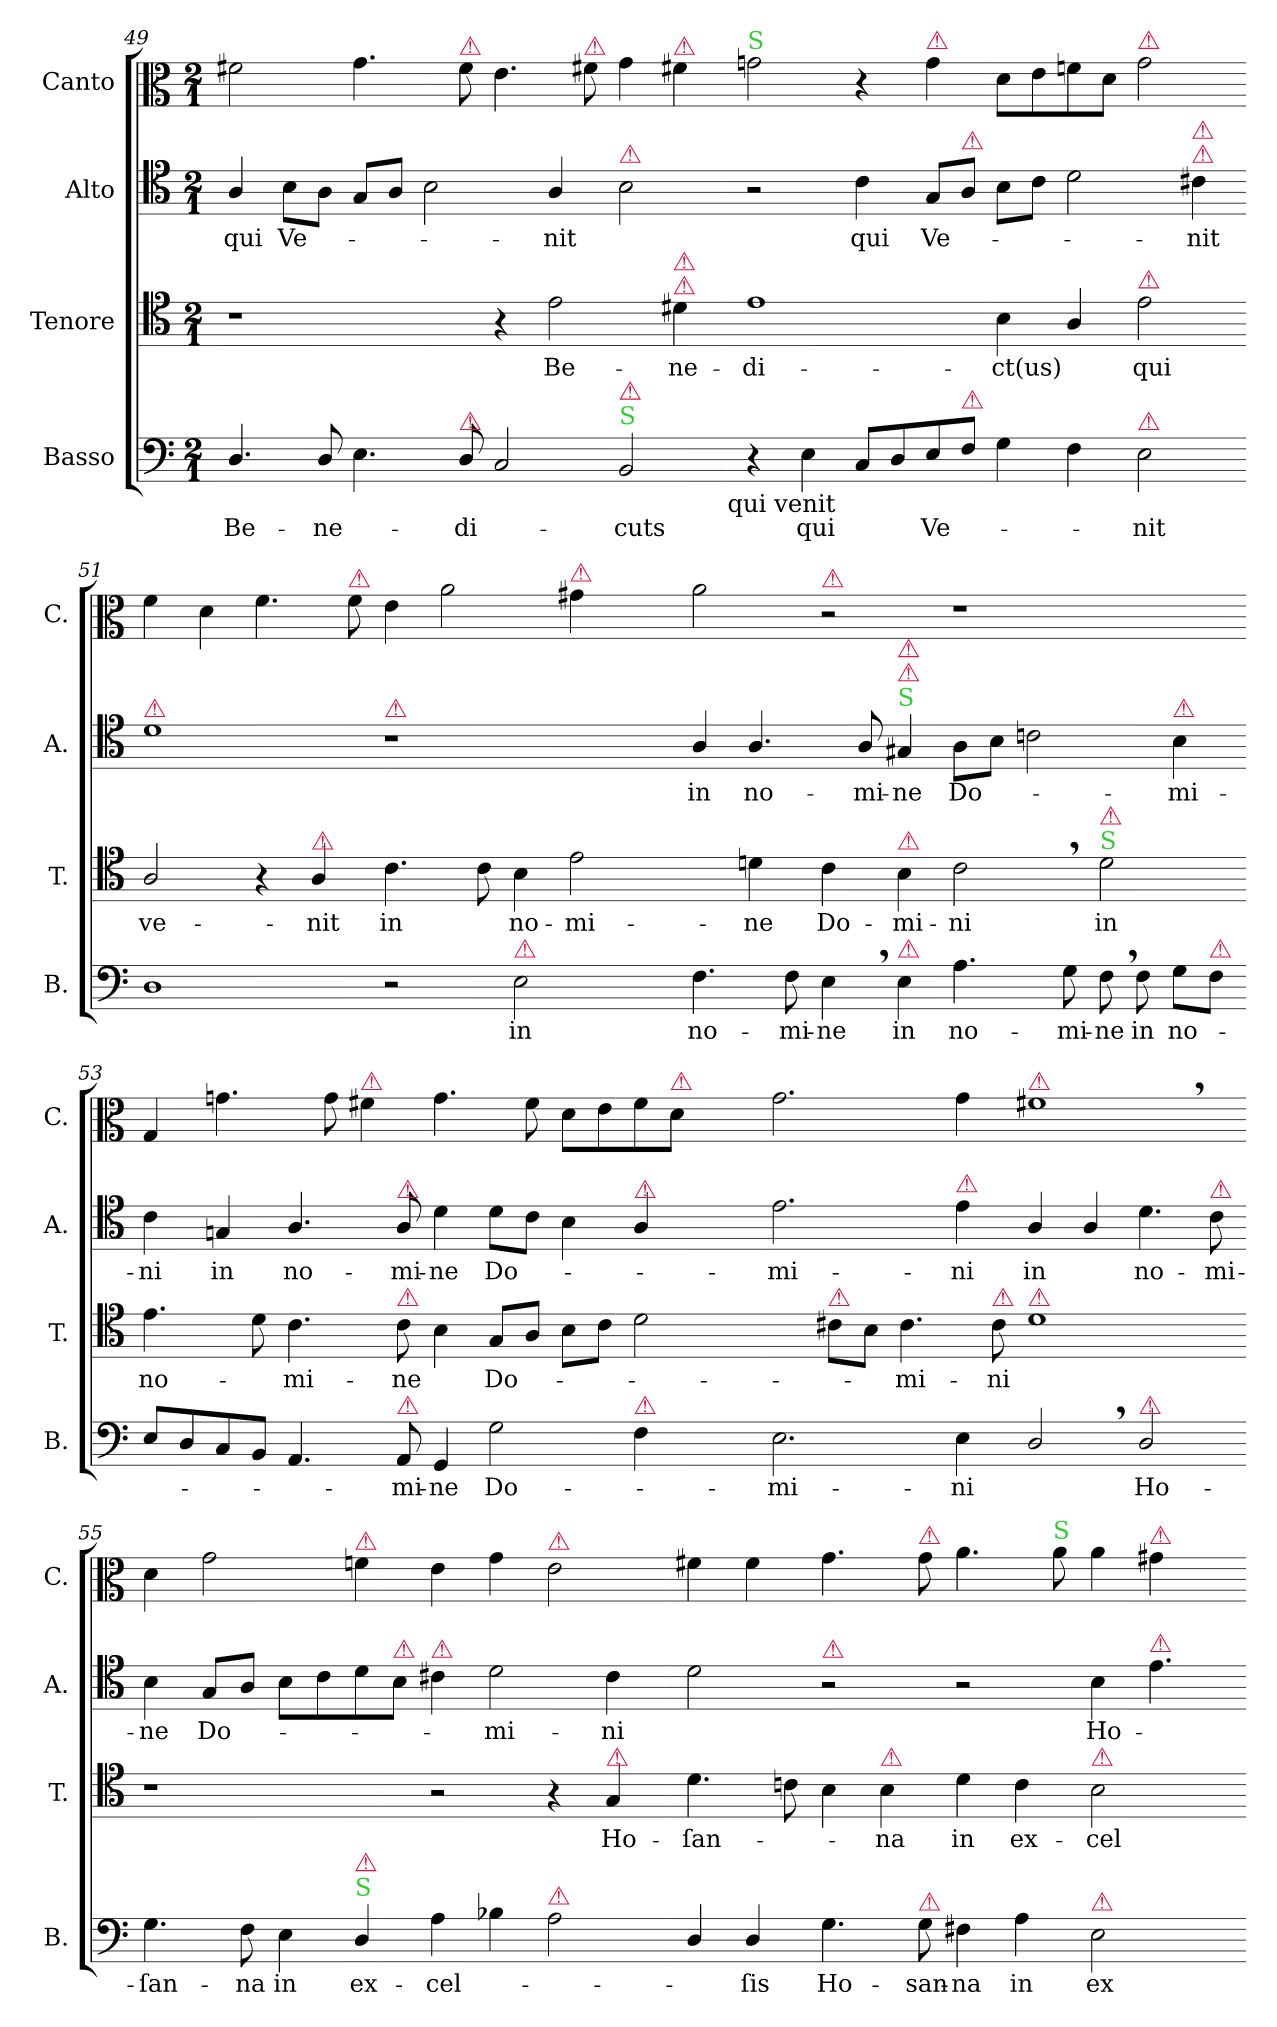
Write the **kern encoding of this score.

**kern	**text	**kern	**text	**kern	**text	**kern
*part4	*part4	*part3	*part3	*part2	*part2	*part1
*staff4	*staff4	*staff3	*staff3	*staff2	*staff2	*staff1
*I"Basso	*	*I"Tenore	*	*I"Alto	*	*I"Canto
*I'B.	*	*I'T.	*	*I'A.	*	*I'C.
*clefF4	*	*clefC4	*	*clefC4	*	*clefC3
*k[]	*	*k[]	*	*k[]	*	*k[]
*M2/1	*	*M2/1	*	*M2/1	*	*M2/1
=49	=49	=49	=49	=49	=49	=49
4.D/	Be-	1r	.	4A/	qui	2f#X\
.	.	.	.	8B\L	Ve-	.
8D/	-ne-	.	.	8A\J	.	.
4.E\	.	.	.	8G/L	.	4.g\
.	.	.	.	8A/J	.	.
.	.	.	.	2B\	.	.
!	!	!	!	!	!	!LO:TX:a:color=crimson:t=⚠
!LO:TX:a:color=crimson:t=⚠	!	!	!	!	!	!
8D/	-di-	.	.	.	.	8f#\
2C/	.	4r	.	.	.	4.e\
.	.	2e\	Be-	4A/	-nit	.
!	!	!	!	!	!	!LO:TX:a:color=crimson:t=⚠
.	.	.	.	.	.	8f#X\
!	!	!	!	!LO:TX:a:color=crimson:t=⚠	!	!
!LO:TX:a:color=limegreen:t=S	!	!	!	!	!	!
!LO:TX:a:color=crimson:t=⚠	!	!	!	!	!	!
2BB/	-cuts	.	.	2B\	.	4g\
!	!	!	!	!	!	!LO:TX:a:color=crimson:t=⚠
!	!	!LO:TX:a:color=crimson:t=⚠	!	!	!	!
!	!	!LO:TX:a:color=crimson:t=⚠	!	!	!	!
.	.	4d#X\	-ne-	.	.	4f#X\
!LO:TX:b:t=qui venit	!	!	!	!	!	!
=50-	=50-	=50-	=50-	=50-	=50-	=50-
!	!	!	!	!	!	!LO:TX:a:color=limegreen:t=S
4r	.	1e\	-di-	2r	.	2gn\
4E\	qui	.	.	.	.	.
8C/L	.	.	.	4c\	qui	4r
8D/	.	.	.	.	.	.
!	!	!	!	!	!	!LO:TX:a:color=crimson:t=⚠
8E/	Ve-	.	.	8G/L	Ve-	4g\
!	!	!	!	!LO:TX:a:color=crimson:t=⚠	!	!
!LO:TX:a:color=crimson:t=⚠	!	!	!	!	!	!
8F/J	.	.	.	8A/J	.	.
4G\	.	4B\	-ct(us)	8B\L	.	8d\L
.	.	.	.	8c\J	.	8e\
4F\	.	4A/	.	2d\	.	8fn\
.	.	.	.	.	.	8d\J
!	!	!	!	!	!	!LO:TX:a:color=crimson:t=⚠
!	!	!LO:TX:a:color=crimson:t=⚠	!	!	!	!
!LO:TX:a:color=crimson:t=⚠	!	!	!	!	!	!
2E\	-nit	2e\	qui	.	.	2g\
!	!	!	!	!LO:TX:a:color=crimson:t=⚠	!	!
!	!	!	!	!LO:TX:a:color=crimson:t=⚠	!	!
.	.	.	.	4c#X\	-nit	.
=51-	=51-	=51-	=51-	=51-	=51-	=51-
!	!	!	!	!LO:TX:a:color=crimson:t=⚠	!	!
1D\	.	2A/	ve-	1d\	.	4f\
.	.	.	.	.	.	4d\
.	.	4r	.	.	.	4.f\
!	!	!LO:TX:a:color=crimson:t=⚠	!	!	!	!
.	.	4A/	-nit	.	.	.
!	!	!	!	!	!	!LO:TX:a:color=crimson:t=⚠
.	.	.	.	.	.	8f\
!	!	!	!	!LO:TX:a:color=crimson:t=⚠	!	!
2r	.	4.c\	in	1r	.	4e\
.	.	.	.	.	.	2a\
.	.	8c\	.	.	.	.
!LO:TX:a:color=crimson:t=⚠	!	!	!	!	!	!
2E\	in	4B\	no-	.	.	.
!	!	!	!	!	!	!LO:TX:a:color=crimson:t=⚠
.	.	2e\	-mi-	.	.	4g#X\
4ryy	.	.	.	4ryy	.	4ryy
=52-	=52-	=52-	=52-	=52-	=52-	=52-
4.F\	no-	4ryy	.	4A/	in	2a\
.	.	4dn\	-ne	4.A/	no-	.
8F\	-mi-	.	.	.	.	.
!	!	!	!	!	!	!LO:TX:a:color=crimson:t=⚠
4E,\	-ne	4c\	Do-	.	.	2r
.	.	.	.	8A/	-mi-	.
!	!	!	!	!LO:TX:a:color=limegreen:t=S	!	!
!	!	!	!	!LO:TX:a:color=crimson:t=⚠	!	!
!	!	!	!	!LO:TX:a:color=crimson:t=⚠	!	!
!	!	!LO:TX:a:color=crimson:t=⚠	!	!	!	!
!LO:TX:a:color=crimson:t=⚠	!	!	!	!	!	!
4E\	in	4B\	-mi-	4G#X/	-ne	.
4.A\	no-	2c,\	-ni	8A\L	Do-	1r
.	.	.	.	8B\J	.	.
.	.	.	.	2cn\	.	.
8G\	-mi-	.	.	.	.	.
!	!	!LO:TX:a:color=limegreen:t=S	!	!	!	!
!	!	!LO:TX:a:color=crimson:t=⚠	!	!	!	!
8F,\	-ne	2d\	in	.	.	.
8F\	in	.	.	.	.	.
!	!	!	!	!LO:TX:a:color=crimson:t=⚠	!	!
8G\L	no-	.	.	4B\	-mi-	.
!LO:TX:a:color=crimson:t=⚠	!	!	!	!	!	!
8F\J	.	.	.	.	.	.
=53-	=53-	=53-	=53-	=53-	=53-	=53-
8E/L	.	4.e\	no-	4c\	-ni	4G/
8D/	.	.	.	.	.	.
8C/	.	.	.	4Gn/	in	4.gn\
8BB/J	.	8d\	.	.	.	.
4.AA/	.	4.c\	-mi-	4.A/	no-	.
.	.	.	.	.	.	8g\
!	!	!	!	!	!	!LO:TX:a:color=crimson:t=⚠
.	.	.	.	.	.	4f#X\
!	!	!	!	!LO:TX:a:color=crimson:t=⚠	!	!
!	!	!LO:TX:a:color=crimson:t=⚠	!	!	!	!
!LO:TX:a:color=crimson:t=⚠	!	!	!	!	!	!
8AA/	-mi-	8c\	-ne	8A/	-mi-	.
4GG/	-ne	4B\	.	4d\	-ne	4.g\
2G\	Do-	8G/L	Do-	8d\L	Do-	.
.	.	8A/J	.	8c\J	.	8f#\
.	.	8B\L	.	4B\	.	8d\L
.	.	8c\J	.	.	.	8e\
!	!	!	!	!LO:TX:a:color=crimson:t=⚠	!	!
!LO:TX:a:color=crimson:t=⚠	!	!	!	!	!	!
4F\	.	2d\	.	4A/	.	8f#\
!	!	!	!	!	!	!LO:TX:a:color=crimson:t=⚠
.	.	.	.	.	.	8d\J
4ryy	.	.	.	4ryy	.	4ryy
=54-	=54-	=54-	=54-	=54-	=54-	=54-
2.E\	-mi-	4ryy	.	2.e\	-mi-	2.g\
!	!	!LO:TX:a:color=crimson:t=⚠	!	!	!	!
.	.	8c#X\L	.	.	.	.
.	.	8B\J	.	.	.	.
.	.	4.c#\	-mi-	.	.	.
!	!	!	!	!LO:TX:a:color=crimson:t=⚠	!	!
4E\	-ni	.	.	4e\	-ni	4g\
!	!	!LO:TX:a:color=crimson:t=⚠	!	!	!	!
.	.	8c#\	-ni	.	.	.
!	!	!	!	!	!	!LO:TX:a:color=crimson:t=⚠
!	!	!LO:TX:a:color=crimson:t=⚠	!	!	!	!
2D,/	.	1d\	.	4A/	in	1f#X,\
.	.	.	.	4A/	.	.
!LO:TX:a:color=crimson:t=⚠	!	!	!	!	!	!
2D/	Ho-	.	.	4.d\	no-	.
!	!	!	!	!LO:TX:a:color=crimson:t=⚠	!	!
.	.	.	.	8c\	-mi-	.
=55-	=55-	=55-	=55-	=55-	=55-	=55-
4.G\	-ſan-	1r	.	4B\	-ne	4d\
.	.	.	.	8G/L	Do-	2g\
8F\	-na	.	.	8A/J	.	.
4E\	in	.	.	8B\L	.	.
.	.	.	.	8c\	.	.
!	!	!	!	!	!	!LO:TX:a:color=crimson:t=⚠
!LO:TX:a:color=limegreen:t=S	!	!	!	!	!	!
!LO:TX:a:color=crimson:t=⚠	!	!	!	!	!	!
4D/	ex-	.	.	8d\	.	4fn\
!	!	!	!	!LO:TX:a:color=crimson:t=⚠	!	!
.	.	.	.	8B\J	.	.
!	!	!	!	!LO:TX:a:color=crimson:t=⚠	!	!
4A\	-cel-	2r	.	4c#X\	.	4e\
4B-X\	.	.	.	2d\	-mi-	4g\
!	!	!	!	!	!	!LO:TX:a:color=crimson:t=⚠
!LO:TX:a:color=crimson:t=⚠	!	!	!	!	!	!
2A\	.	4r	.	.	.	2e\
!	!	!LO:TX:a:color=crimson:t=⚠	!	!	!	!
.	.	4G/	Ho-	4c#\	-ni	.
=56-	=56-	=56-	=56-	=56-	=56-	=56-
4D/	.	4.d\	-ſan-	2d\	.	4f#X\
4D/	-ſis	.	.	.	.	4f#\
.	.	8cn\	.	.	.	.
!	!	!	!	!LO:TX:a:color=crimson:t=⚠	!	!
!	!LO:LY:i	!	!	!	!	!
4.G\	Ho-	4B\	.	2r	.	4.g\
!	!	!LO:TX:a:color=crimson:t=⚠	!	!	!	!
.	.	4B\	-na	.	.	.
!	!	!	!	!	!	!LO:TX:a:color=crimson:t=⚠
!LO:TX:a:color=crimson:t=⚠	!	!	!	!	!	!
!	!LO:LY:i	!	!	!	!	!
8G\	-san-	.	.	.	.	8g\
!	!LO:LY:i	!	!	!	!	!
4F#X\	-na	4d\	in	2r	.	4.a\
!	!LO:LY:i	!	!	!	!	!
4A\	in	4c\	ex-	.	.	.
!	!	!	!	!	!	!LO:TX:a:color=limegreen:t=S
.	.	.	.	.	.	8a\
!	!	!LO:TX:a:color=crimson:t=⚠	!	!	!	!
!LO:TX:a:color=crimson:t=⚠	!	!	!	!	!	!
!	!LO:LY:i	!	!	!	!	!
2E\	ex-	2B\	-cel-	4B\	Ho-	4a\
!	!	!	!	!	!	!LO:TX:a:color=crimson:t=⚠
!	!	!	!	!LO:TX:a:color=crimson:t=⚠	!	!
.	.	.	.	4.e\	.	4g#X\
8ryy	.	8ryy	.	.	.	8ryy
=-	=-	=-	=-	=-	=-	=-
*-	*-	*-	*-	*-	*-	*-
